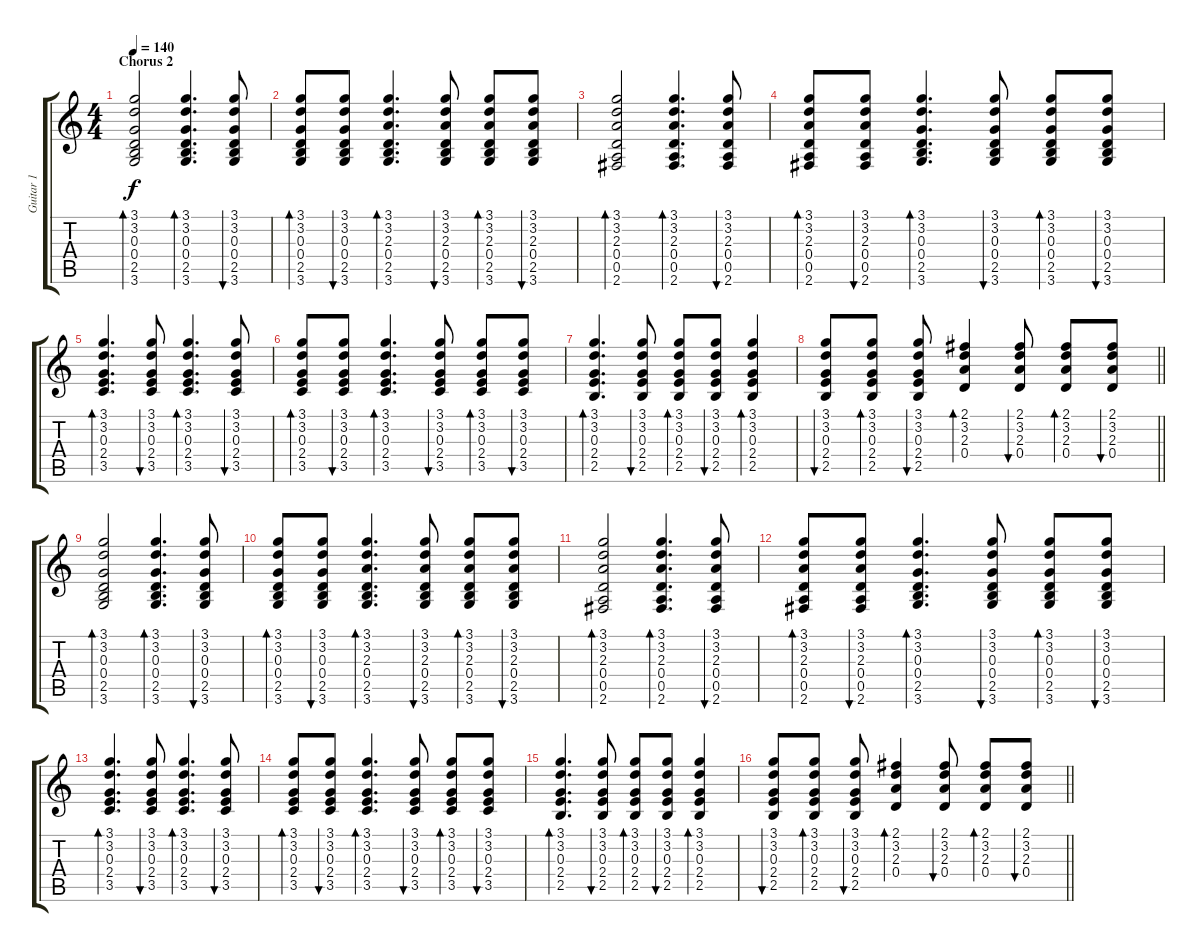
\track ("Guitar 1" "Guitar 1") {instrument acousticguitarsteel}
\staff {score tabs}
\tuning (E4 B3 G3 D3 A2 E2) {hide}
\ts (4 4)
\section ("" "Chorus 2")
\tempo 140
\clef g2
\ks c
(3.1 3.2 0.3 0.4 2.5 3.6).2{bd 60 dy f} (3.1 3.2 0.3 0.4 2.5 3.6).4{d bd 60} (3.1 3.2 0.3 0.4 2.5 3.6).8{bu 60} |
(3.1 3.2 0.3 0.4 2.5 3.6).8{bd 60} (3.1 3.2 0.3 0.4 2.5 3.6).8{bu 60} (3.1 3.2 2.3 0.4 2.5 3.6).4{d bd 60} (3.1 3.2 2.3 0.4 2.5 3.6).8{bu 60} (3.1 3.2 2.3 0.4 2.5 3.6).8{bd 60} (3.1 3.2 2.3 0.4 2.5 3.6).8{bu 60} |
(3.1 3.2 2.3 0.4 0.5 2.6).2{bd 60} (3.1 3.2 2.3 0.4 0.5 2.6).4{d bd 60} (3.1 3.2 2.3 0.4 0.5 2.6).8{bu 60} |
(3.1 3.2 2.3 0.4 0.5 2.6).8{bd 60} (3.1 3.2 2.3 0.4 0.5 2.6).8{bu 60} (3.1 3.2 0.3 0.4 2.5 3.6).4{d bd 60} (3.1 3.2 0.3 0.4 2.5 3.6).8{bu 60} (3.1 3.2 0.3 0.4 2.5 3.6).8{bd 60} (3.1 3.2 0.3 0.4 2.5 3.6).8{bu 60} |
(3.1 3.2 0.3 2.4 3.5).4{d bd 60} (3.1 3.2 0.3 2.4 3.5).8{bu 60} (3.1 3.2 0.3 2.4 3.5).4{d bd 60} (3.1 3.2 0.3 2.4 3.5).8{bu 60} |
(3.1 3.2 0.3 2.4 3.5).8{bd 60} (3.1 3.2 0.3 2.4 3.5).8{bu 60} (3.1 3.2 0.3 2.4 3.5).4{d bd 60} (3.1 3.2 0.3 2.4 3.5).8{bu 60} (3.1 3.2 0.3 2.4 3.5).8{bd 60} (3.1 3.2 0.3 2.4 3.5).8{bu 60} |
(3.1 3.2 0.3 2.4 2.5).4{d bd 60} (3.1 3.2 0.3 2.4 2.5).8{bu 60} (3.1 3.2 0.3 2.4 2.5).8{bd 60} (3.1 3.2 0.3 2.4 2.5).8{bu 60} (3.1 3.2 0.3 2.4 2.5).4{bd 60} |
\barLineRight lightlight
(3.1 3.2 0.3 2.4 2.5).8{bu 60} (3.1 3.2 0.3 2.4 2.5).8{bd 60} (3.1 3.2 0.3 2.4 2.5).8{bu 60} (2.1 3.2 2.3 0.4).4{bd 60} (2.1 3.2 2.3 0.4).8{bu 60} (2.1 3.2 2.3 0.4).8{bd 60} (2.1 3.2 2.3 0.4).8{bu 60} |
(3.1 3.2 0.3 0.4 2.5 3.6).2{bd 60} (3.1 3.2 0.3 0.4 2.5 3.6).4{d bd 60} (3.1 3.2 0.3 0.4 2.5 3.6).8{bu 60} |
(3.1 3.2 0.3 0.4 2.5 3.6).8{bd 60} (3.1 3.2 0.3 0.4 2.5 3.6).8{bu 60} (3.1 3.2 2.3 0.4 2.5 3.6).4{d bd 60} (3.1 3.2 2.3 0.4 2.5 3.6).8{bu 60} (3.1 3.2 2.3 0.4 2.5 3.6).8{bd 60} (3.1 3.2 2.3 0.4 2.5 3.6).8{bu 60} |
(3.1 3.2 2.3 0.4 0.5 2.6).2{bd 60} (3.1 3.2 2.3 0.4 0.5 2.6).4{d bd 60} (3.1 3.2 2.3 0.4 0.5 2.6).8{bu 60} |
(3.1 3.2 2.3 0.4 0.5 2.6).8{bd 60} (3.1 3.2 2.3 0.4 0.5 2.6).8{bu 60} (3.1 3.2 0.3 0.4 2.5 3.6).4{d bd 60} (3.1 3.2 0.3 0.4 2.5 3.6).8{bu 60} (3.1 3.2 0.3 0.4 2.5 3.6).8{bd 60} (3.1 3.2 0.3 0.4 2.5 3.6).8{bu 60} |
(3.1 3.2 0.3 2.4 3.5).4{d bd 60} (3.1 3.2 0.3 2.4 3.5).8{bu 60} (3.1 3.2 0.3 2.4 3.5).4{d bd 60} (3.1 3.2 0.3 2.4 3.5).8{bu 60} |
(3.1 3.2 0.3 2.4 3.5).8{bd 60} (3.1 3.2 0.3 2.4 3.5).8{bu 60} (3.1 3.2 0.3 2.4 3.5).4{d bd 60} (3.1 3.2 0.3 2.4 3.5).8{bu 60} (3.1 3.2 0.3 2.4 3.5).8{bd 60} (3.1 3.2 0.3 2.4 3.5).8{bu 60} |
(3.1 3.2 0.3 2.4 2.5).4{d bd 60} (3.1 3.2 0.3 2.4 2.5).8{bu 60} (3.1 3.2 0.3 2.4 2.5).8{bd 60} (3.1 3.2 0.3 2.4 2.5).8{bu 60} (3.1 3.2 0.3 2.4 2.5).4{bd 60} |
\barLineRight lightlight
(3.1 3.2 0.3 2.4 2.5).8{bu 60} (3.1 3.2 0.3 2.4 2.5).8{bd 60} (3.1 3.2 0.3 2.4 2.5).8{bu 60} (2.1 3.2 2.3 0.4).4{bd 60} (2.1 3.2 2.3 0.4).8{bu 60} (2.1 3.2 2.3 0.4).8{bd 60} (2.1 3.2 2.3 0.4).8{bu 60}
